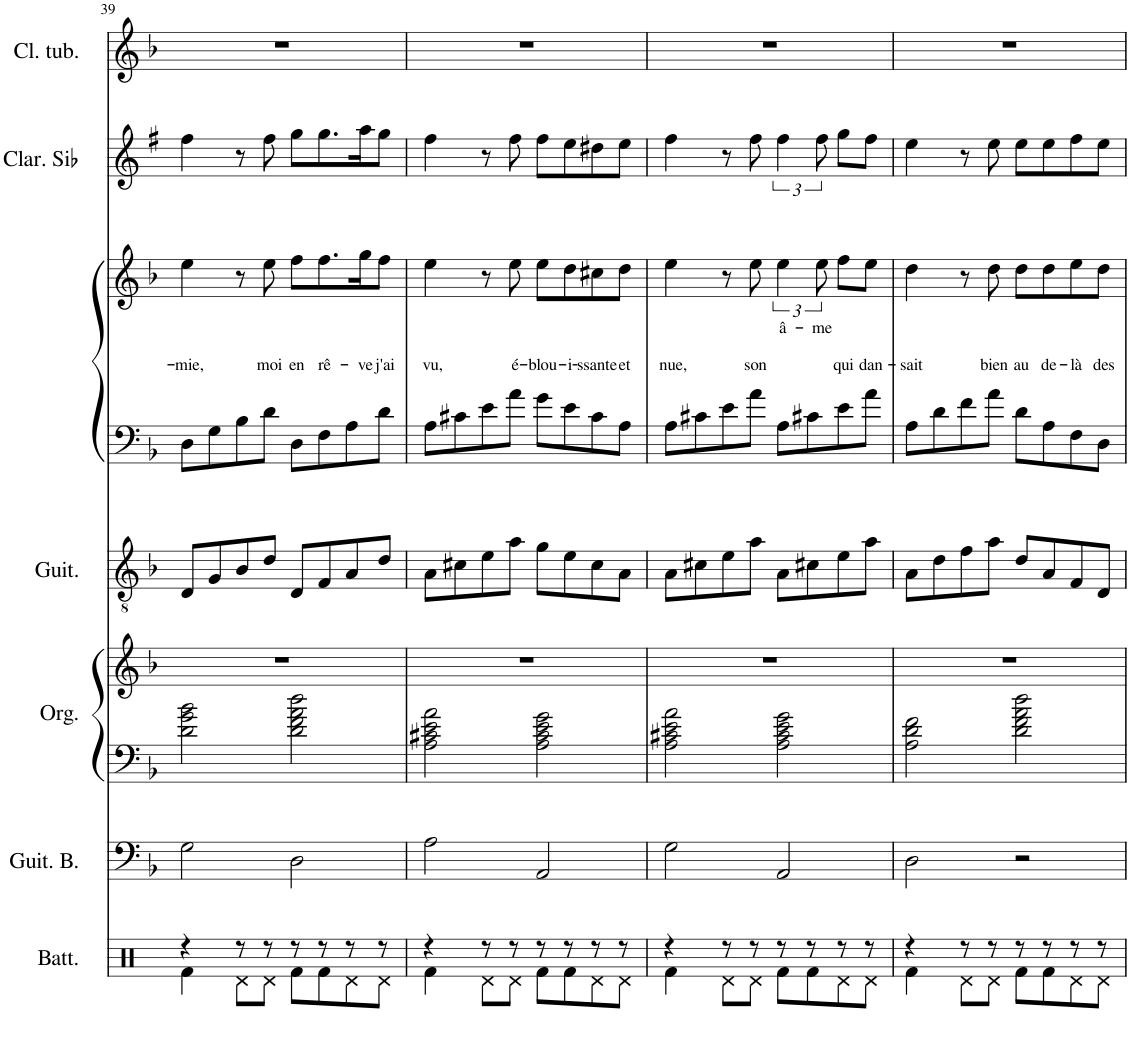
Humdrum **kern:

**kern	**kern	**kern	**kern	**kern	**kern	**kern	**text	**text	**text	**kern	**kern
*part7	*part6	*part5	*part5	*part4	*part3	*part3	*part3	*part3	*part3	*part2	*part1
*staff9	*staff8	*staff7	*staff6	*staff5	*staff4	*staff3	*staff3	*staff3	*staff3	*staff2	*staff1
*I"Batterie	*I"Guitare basse	*I"Orgue	*	*I"Guitare acoustique	*I"Piano	*	*	*	*	*I"Clarinette en Sib	*I"Cloches tubulaires
*I'Batt.	*I'Guit. B.	*I'Org.	*	*I'Guit.	*I'Pno	*	*	*	*	*I'Clar. Sib	*I'Cl. tub.
!!LO:PB:g=z
*clefX	*clefF4	*clefF4	*clefG2	*clefGv2	*clefF4	*clefG2	*	*	*	*clefG2	*clefG2
*	*Trd7c12	*	*	*	*	*	*	*	*	*Trd1c2	*
*k[b-]	*k[b-]	*k[b-]	*k[b-]	*k[b-]	*k[b-]	*k[b-]	*	*	*	*k[f#]	*k[b-]
*M4/4	*M4/4	*M4/4	*M4/4	*M4/4	*M4/4	*M4/4	*	*	*	*M4/4	*M4/4
=39	=39	=39	=39	=39	=39	=39	=39	=39	=39	=39	=39
*^	*	*	*	*	*	*	*	*	*	*	*
!	!	!	!	!	!	!	!	!	!	!LO:LY:b	!	!
4r	4Rf\	2G\	2d\ 2g\ 2b-\	1r	8D/L	8D\L	4ee\	.	.	-mie,	4ff#\	1r
.	.	.	.	.	8G/	8G\	.	.	.	.	.	.
8r	8Rd\L	.	.	.	8B-/	8B-\	8r	.	.	.	8r	.
!	!	!	!	!	!	!	!	!	!	!LO:LY:b	!	!
8r	8Rd\J	.	.	.	8d/J	8d\J	8ee\	.	.	moi	8ff#\	.
!	!	!	!	!	!	!	!	!	!	!LO:LY:b	!	!
8r	8Rf\L	2D\	2d\ 2f\ 2a\ 2dd\	.	8D/L	8D\L	8ff\L	.	.	en	8gg\L	.
!	!	!	!	!	!	!	!	!	!	!LO:LY:b	!	!
8r	8Rf\	.	.	.	8F/	8F\	8.ff\	.	.	rê-	8.gg\	.
8r	8Rd\	.	.	.	8A/	8A\	.	.	.	.	.	.
!	!	!	!	!	!	!	!	!	!	!LO:LY:b	!	!
.	.	.	.	.	.	.	16gg\K	.	.	-ve	16aa\K	.
!	!	!	!	!	!	!	!	!	!	!LO:LY:b	!	!
8r	8Rd\J	.	.	.	8d/J	8d\J	8ff\J	.	.	j'ai	8gg\J	.
=40	=40	=40	=40	=40	=40	=40	=40	=40	=40	=40	=40	=40
!	!	!	!	!	!	!	!	!	!	!LO:LY:b	!	!
4r	4Rf\	2A\	2A\ 2c#X\ 2e\ 2a\	1r	8A\L	8A\L	4ee\	.	.	vu,	4ff#\	1r
.	.	.	.	.	8c#X\	8c#X\	.	.	.	.	.	.
8r	8Rd\L	.	.	.	8e\	8e\	8r	.	.	.	8r	.
!	!	!	!	!	!	!	!	!	!	!LO:LY:b	!	!
8r	8Rd\J	.	.	.	8a\J	8a\J	8ee\	.	.	é-	8ff#\	.
!	!	!	!	!	!	!	!	!	!	!LO:LY:b	!	!
8r	8Rf\L	2AA/	2A\ 2c#\ 2e\ 2g\	.	8g\L	8g\L	8ee\L	.	.	-blou-	8ff#\L	.
!	!	!	!	!	!	!	!	!	!	!LO:LY:b	!	!
8r	8Rf\	.	.	.	8e\	8e\	8dd\	.	.	-i-	8ee\	.
!	!	!	!	!	!	!	!	!	!	!LO:LY:b	!	!
8r	8Rd\	.	.	.	8c#\	8c#\	8cc#X\	.	.	-ssante	8dd#X\	.
!	!	!	!	!	!	!	!	!	!	!LO:LY:b	!	!
8r	8Rd\J	.	.	.	8A\J	8A\J	8dd\J	.	.	et	8ee\J	.
=41	=41	=41	=41	=41	=41	=41	=41	=41	=41	=41	=41	=41
!	!	!	!	!	!	!	!	!	!	!LO:LY:b	!	!
4r	4Rf\	2G\	2A\ 2c#X\ 2e\ 2a\	1r	8A\L	8A\L	4ee\	.	.	nue,	4ff#\	1r
.	.	.	.	.	8c#X\	8c#X\	.	.	.	.	.	.
8r	8Rd\L	.	.	.	8e\	8e\	8r	.	.	.	8r	.
!	!	!	!	!	!	!	!	!	!	!LO:LY:b	!	!
8r	8Rd\J	.	.	.	8a\J	8a\J	8ee\	.	.	son	8ff#\	.
!	!	!	!	!	!	!	!	!LO:LY:b	!	!	!	!
8r	8Rf\L	2AA/	2A\ 2c#\ 2e\ 2g\	.	8A\L	8A\L	6ee\	â-	.	.	6ff#\	.
8r	8Rf\	.	.	.	8c#X\	8c#X\	.	.	.	.	.	.
!	!	!	!	!	!	!	!	!LO:LY:b	!	!	!	!
.	.	.	.	.	.	.	12ee\	-me	.	.	12ff#\	.
!	!	!	!	!	!	!	!	!	!	!LO:LY:b	!	!
8r	8Rd\	.	.	.	8e\	8e\	8ff\L	.	.	qui	8gg\L	.
!	!	!	!	!	!	!	!	!	!	!LO:LY:b	!	!
8r	8Rd\J	.	.	.	8a\J	8a\J	8ee\J	.	.	dan-	8ff#\J	.
=42	=42	=42	=42	=42	=42	=42	=42	=42	=42	=42	=42	=42
!	!	!	!	!	!	!	!	!	!	!LO:LY:b	!	!
4r	4Rf\	2D\	2A\ 2d\ 2f\	1r	8A\L	8A\L	4dd\	.	.	-sait	4ee\	1r
.	.	.	.	.	8d\	8d\	.	.	.	.	.	.
8r	8Rd\L	.	.	.	8f\	8f\	8r	.	.	.	8r	.
!	!	!	!	!	!	!	!	!	!	!LO:LY:b	!	!
8r	8Rd\J	.	.	.	8a\J	8a\J	8dd\	.	.	bien	8ee\	.
!	!	!	!	!	!	!	!	!	!	!LO:LY:b	!	!
8r	8Rf\L	2r	2d\ 2f\ 2a\ 2dd\	.	8d/L	8d\L	8dd\L	.	.	au	8ee\L	.
!	!	!	!	!	!	!	!	!	!	!LO:LY:b	!	!
8r	8Rf\	.	.	.	8A/	8A\	8dd\	.	.	de-	8ee\	.
!	!	!	!	!	!	!	!	!	!	!LO:LY:b	!	!
8r	8Rd\	.	.	.	8F/	8F\	8ee\	.	.	-là	8ff#\	.
!	!	!	!	!	!	!	!	!	!	!LO:LY:b	!	!
8r	8Rd\J	.	.	.	8D/J	8D\J	8dd\J	.	.	des	8ee\J	.
*v	*v	*	*	*	*	*	*	*	*	*	*	*
=	=	=	=	=	=	=	=	=	=	=	=
*-	*-	*-	*-	*-	*-	*-	*-	*-	*-	*-	*-
